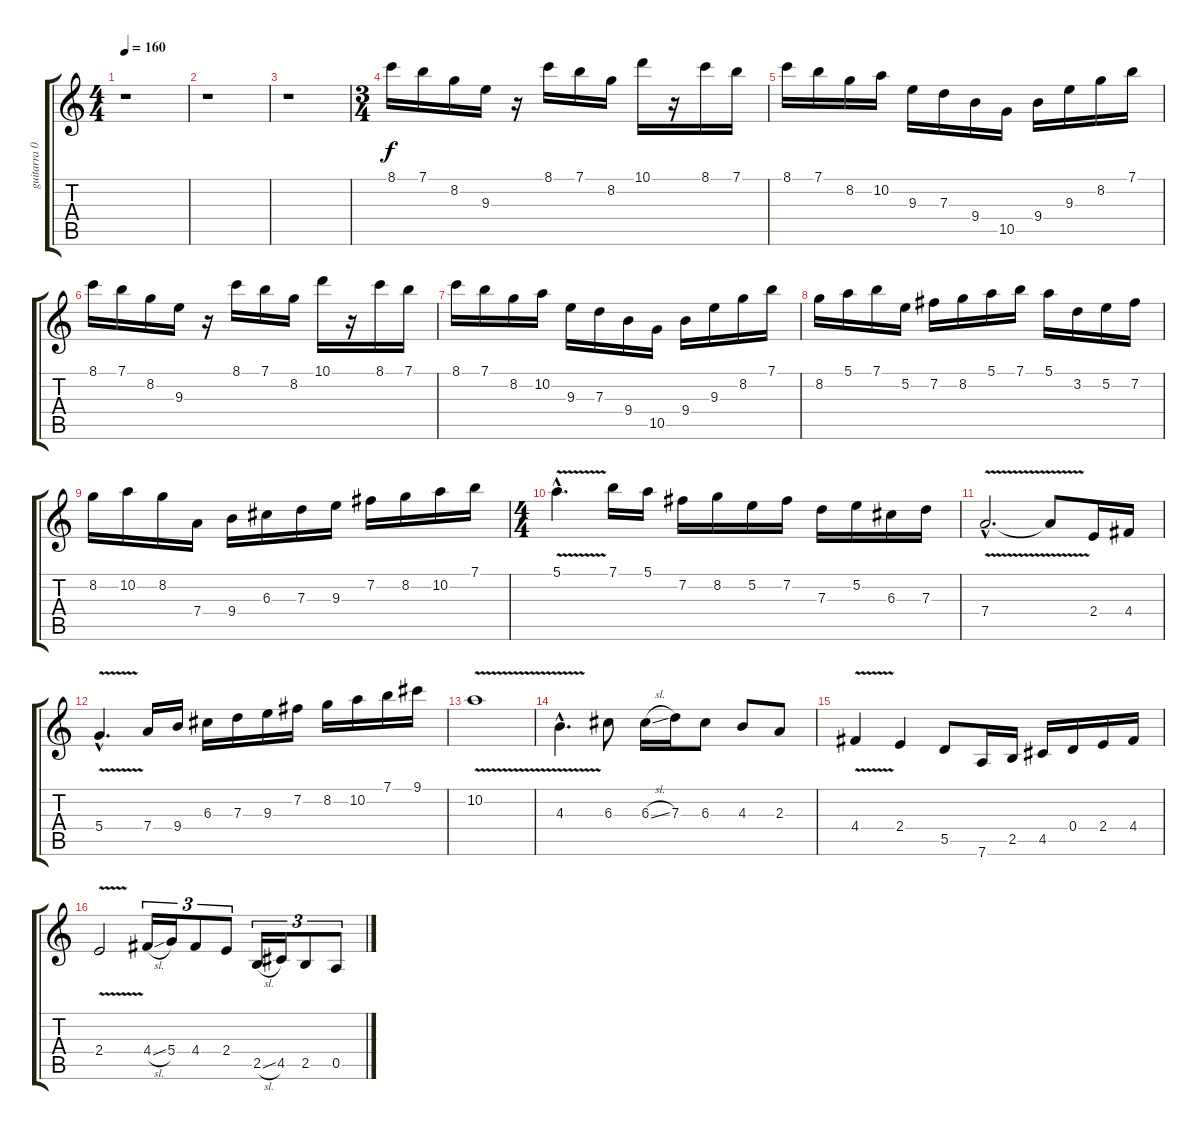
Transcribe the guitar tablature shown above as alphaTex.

\track ("guitarra 02" "guitarra 0") {instrument distortionguitar}
\staff {score tabs}
\tuning (E4 B3 G3 D3 A2 D2) {hide}
\ts (4 4)
\tempo 160
\clef g2
\ks c
r.1{dy f} |
r.1 |
r.1 |
\ts (3 4)
8.1.16{volume 16} 7.1.16 8.2.16 9.3.16 r.16 8.1.16 7.1.16 8.2.16 10.1.16 r.16 8.1.16 7.1.16 |
8.1.16 7.1.16 8.2.16 10.2.16 9.3.16 7.3.16 9.4.16 10.5.16 9.4.16 9.3.16 8.2.16 7.1.16 |
8.1.16 7.1.16 8.2.16 9.3.16 r.16 8.1.16 7.1.16 8.2.16 10.1.16 r.16 8.1.16 7.1.16 |
8.1.16 7.1.16 8.2.16 10.2.16 9.3.16 7.3.16 9.4.16 10.5.16 9.4.16 9.3.16 8.2.16 7.1.16 |
8.2.16 5.1.16 7.1.16 5.2.16 7.2.16 8.2.16 5.1.16 7.1.16 5.1.16 3.2.16 5.2.16 7.2.16 |
8.2.16 10.2.16 8.2.16 7.4.16 9.4.16 6.3.16 7.3.16 9.3.16 7.2.16 8.2.16 10.2.16 7.1.16 |
\ts (4 4)
5.1{v hac}.4{d} 7.1.16 5.1.16 7.2.16 8.2.16 5.2.16 7.2.16 7.3.16 5.2.16 6.3.16 7.3.16 |
7.4{v hac}.2{d} 7.4{t}.8 2.4.16 4.4.16 |
5.4{v hac}.4{d} 7.4.16 9.4.16 6.3.16 7.3.16 9.3.16 7.2.16 8.2.16 10.2.16 7.1.16 9.1.16 |
10.2{v}.1 |
4.3{v hac}.4{d} 6.3.8 6.3{sl}.16 7.3.16 6.3.8 4.3.8 2.3.8 |
4.4{v}.4 2.4.4 5.5.8 7.6.16 2.5.16 4.5.16 0.4.16 2.4.16 4.4.16 |
2.4{v}.2 4.4{sl}.16{tu (3 2)} 5.4.16{tu (3 2)} 4.4.8{tu (3 2)} 2.4.8{tu (3 2)} 2.5{sl}.16{tu (3 2)} 4.5.16{tu (3 2)} 2.5.8{tu (3 2)} 0.5.8{tu (3 2)}
